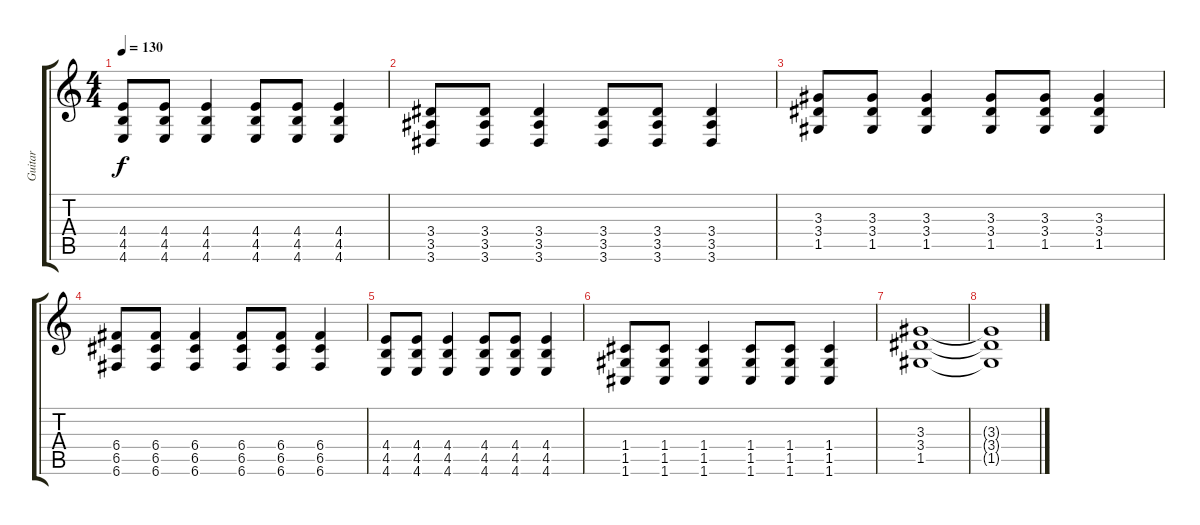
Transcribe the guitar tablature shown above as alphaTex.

\track ("Guitar" "Guitar") {instrument distortionguitar}
\staff {score tabs}
\tuning (D4 A3 F3 C3 G2 C2) {hide}
\ts (4 4)
\tempo 130
\clef g2
\ks c
(4.4 4.5 4.6).8{dy f} (4.4 4.5 4.6).8 (4.4 4.5 4.6).4 (4.4 4.5 4.6).8 (4.4 4.5 4.6).8 (4.4 4.5 4.6).4 |
(3.4 3.5 3.6).8 (3.4 3.5 3.6).8 (3.4 3.5 3.6).4 (3.4 3.5 3.6).8 (3.4 3.5 3.6).8 (3.4 3.5 3.6).4 |
(3.3 3.4 1.5).8 (3.3 3.4 1.5).8 (3.3 3.4 1.5).4 (3.3 3.4 1.5).8 (3.3 3.4 1.5).8 (3.3 3.4 1.5).4 |
(6.4 6.5 6.6).8 (6.4 6.5 6.6).8 (6.4 6.5 6.6).4 (6.4 6.5 6.6).8 (6.4 6.5 6.6).8 (6.4 6.5 6.6).4 |
(4.4 4.5 4.6).8 (4.4 4.5 4.6).8 (4.4 4.5 4.6).4 (4.4 4.5 4.6).8 (4.4 4.5 4.6).8 (4.4 4.5 4.6).4 |
(1.4 1.5 1.6).8 (1.4 1.5 1.6).8 (1.4 1.5 1.6).4 (1.4 1.5 1.6).8 (1.4 1.5 1.6).8 (1.4 1.5 1.6).4 |
(3.3 3.4 1.5).1 |
(3.3{t} 3.4{t} 1.5{t}).1
